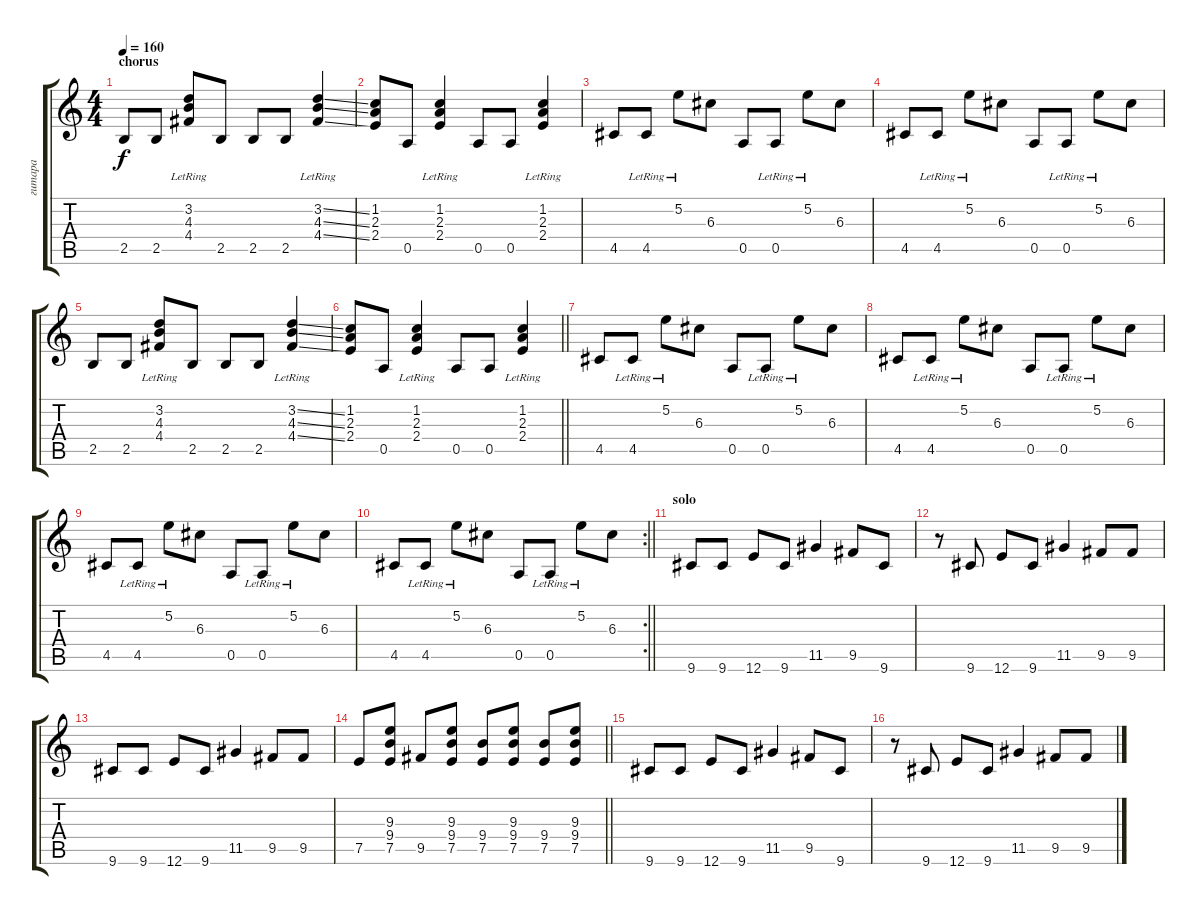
\track ("гитара" "гитара") {instrument distortionguitar}
\staff {score tabs}
\tuning (E4 B3 G3 D3 A2 E2) {hide}
\ts (4 4)
\section ("" "chorus")
\tempo 160
\clef g2
\ks c
2.5.8{dy f} 2.5.8 (3.2{lr} 4.3{lr} 4.4{lr}).8 2.5.8 2.5.8 2.5.8 (3.2{ss lr} 4.3{ss} 4.4{ss}).4 |
(1.2 2.3 2.4).8 0.5.8 (1.2{lr} 2.3{lr} 2.4{lr}).4 0.5.8 0.5.8 (1.2{lr} 2.3{lr} 2.4{lr}).4 |
4.5.8 4.5{lr}.8 5.2{lr}.8 6.3.8 0.5.8 0.5{lr}.8 5.2{lr}.8 6.3.8 |
4.5.8 4.5{lr}.8 5.2{lr}.8 6.3.8 0.5.8 0.5{lr}.8 5.2{lr}.8 6.3.8 |
2.5.8 2.5.8 (3.2{lr} 4.3{lr} 4.4{lr}).8 2.5.8 2.5.8 2.5.8 (3.2{ss lr} 4.3{ss} 4.4{ss}).4 |
\barLineRight lightlight
(1.2 2.3 2.4).8 0.5.8 (1.2{lr} 2.3{lr} 2.4{lr}).4 0.5.8 0.5.8 (1.2{lr} 2.3{lr} 2.4{lr}).4 |
4.5.8 4.5{lr}.8 5.2{lr}.8 6.3.8 0.5.8 0.5{lr}.8 5.2{lr}.8 6.3.8 |
4.5.8 4.5{lr}.8 5.2{lr}.8 6.3.8 0.5.8 0.5{lr}.8 5.2{lr}.8 6.3.8 |
4.5.8 4.5{lr}.8 5.2{lr}.8 6.3.8 0.5.8 0.5{lr}.8 5.2{lr}.8 6.3.8 |
\rc 2
\barLineRight lightlight
4.5.8 4.5{lr}.8 5.2{lr}.8 6.3.8 0.5.8 0.5{lr}.8 5.2{lr}.8 6.3.8 |
\section ("" "solo")
9.6.8 9.6.8 12.6.8 9.6.8 11.5.4 9.5.8 9.6.8 |
r.8 9.6.8 12.6.8 9.6.8 11.5.4 9.5.8 9.5.8 |
9.6.8 9.6.8 12.6.8 9.6.8 11.5.4 9.5.8 9.5.8 |
\barLineRight lightlight
7.5.8 (9.3 9.4 7.5).8 9.5.8 (9.3 9.4 7.5).8 (9.4 7.5).8 (9.3 9.4 7.5).8 (9.4 7.5).8 (9.3 9.4 7.5).8 |
9.6.8 9.6.8 12.6.8 9.6.8 11.5.4 9.5.8 9.6.8 |
r.8 9.6.8 12.6.8 9.6.8 11.5.4 9.5.8 9.5.8
